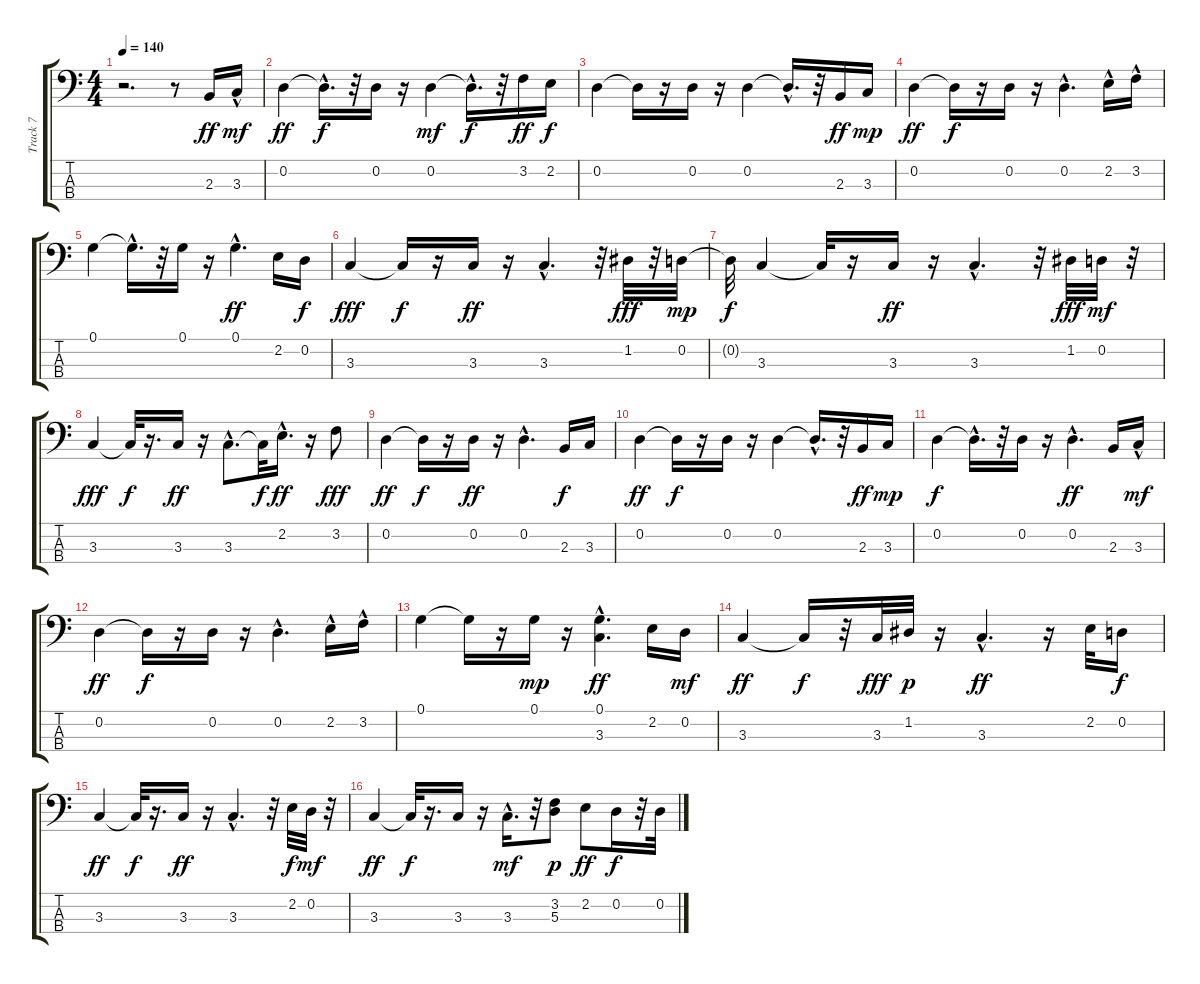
\track ("Track 7" "Track 7") {instrument fretlessbass}
\staff {score tabs}
\tuning (G2 D2 A1 E1) {hide}
\ts (4 4)
\tempo 140
\clef f4
\ks c
r.2{d dy ff instrument fretlessbass} r.8 2.3.16 3.3{hac}.16{dy mf} |
0.2.4{dy ff} 0.2{hac t}.16{d dy f} r.32 0.2.16 r.16 0.2.4{dy mf} 0.2{hac t}.16{d dy f} r.32 3.2.16{dy ff} 2.2.16{dy f} |
0.2.4 0.2{t}.16 r.16 0.2.16 r.16 0.2.4 0.2{hac t}.16{d} r.32 2.3.16{dy ff} 3.3.16{dy mp} |
0.2.4{dy ff} 0.2{t}.16{dy f} r.16 0.2.16 r.16 0.2{hac}.4{d} 2.2{hac}.16 3.2{hac}.16 |
0.1.4 0.1{hac t}.16{d} r.32 0.1.16 r.16 0.1{hac}.4{d dy ff} 2.2.16 0.2.16{dy f} |
3.3.4{dy fff} 3.3{t}.16{dy f} r.16 3.3.16{dy ff} r.16 3.3{hac}.4{d} r.32 1.2.32{dy fff} r.32 0.2.32{dy mp} |
0.2{t}.32{dy f} 3.3.4 3.3{t}.32 r.16 3.3.16{dy ff} r.16 3.3{hac}.4{d} r.32 1.2.32{dy fff} 0.2.32{dy mf} r.32 |
3.3.4{dy fff} 3.3{t}.32{dy f} r.16{d} 3.3.16{dy ff} r.16 3.3{hac}.8{d} 3.3{t}.32{dy f} 2.2{hac}.16{d dy ff} r.16 3.2.8{dy fff} |
0.2.4{dy ff} 0.2{t}.16{dy f} r.16 0.2.16{dy ff} r.16 0.2{hac}.4{d} 2.3.16{dy f} 3.3.16 |
0.2.4{dy ff} 0.2{t}.16{dy f} r.16 0.2.16 r.16 0.2.4 0.2{hac t}.16{d} r.32 2.3.16{dy ff} 3.3.16{dy mp} |
0.2.4{dy f} 0.2{hac t}.16{d} r.32 0.2.16 r.16 0.2{hac}.4{d dy ff} 2.3.16 3.3{hac}.16{dy mf} |
0.2.4{dy ff} 0.2{t}.16{dy f} r.16 0.2.16 r.16 0.2{hac}.4{d} 2.2{hac}.16 3.2{hac}.16 |
0.1.4 0.1{t}.16 r.16 0.1.16{dy mp} r.16 (0.1{hac} 3.3{hac}).4{d dy ff} 2.2.16 0.2.16{dy mf} |
3.3.4{dy ff} 3.3{t}.16{dy f} r.32 3.3.32{dy fff} 1.2.32{dy p} r.16 3.3{hac}.4{d dy ff} r.16 2.2.32 0.2.16{dy f} |
3.3.4{dy ff} 3.3{t}.32{dy f} r.16{d} 3.3.16{dy ff} r.16 3.3{hac}.4{d} r.32 2.2.32{dy f} 0.2.32{dy mf} r.32 |
3.3.4{dy ff} 3.3{t}.32{dy f} r.16{d} 3.3.16 r.16 3.3{hac}.16{d dy mf} r.32 (3.2 5.3).8{dy p} 2.2.8{dy ff} 0.2.16{dy f} r.32 0.2.32
